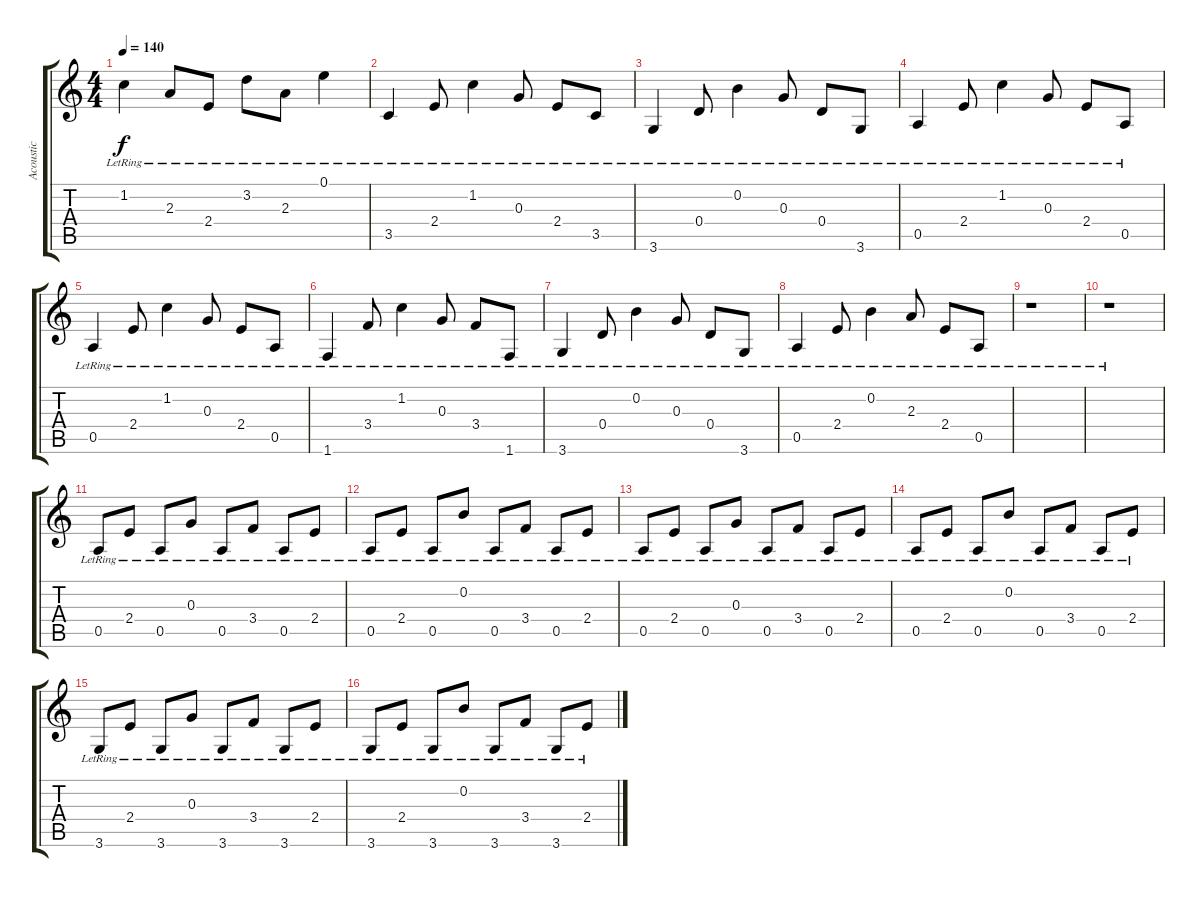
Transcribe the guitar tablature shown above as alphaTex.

\track ("Acoustic" "Acoustic") {instrument acousticguitarsteel}
\staff {score tabs}
\tuning (E4 B3 G3 D3 A2 E2) {hide}
\ts (4 4)
\tempo 140
\clef g2
\ks c
1.2{lr}.4{dy f} 2.3{lr}.8 2.4{lr}.8 3.2{lr}.8 2.3{lr}.8 0.1{lr}.4 |
3.5{lr}.4 2.4{lr}.8 1.2{lr}.4 0.3{lr}.8 2.4{lr}.8 3.5{lr}.8 |
3.6{lr}.4 0.4{lr}.8 0.2{lr}.4 0.3{lr}.8 0.4{lr}.8 3.6{lr}.8 |
0.5{lr}.4 2.4{lr}.8 1.2{lr}.4 0.3{lr}.8 2.4{lr}.8 0.5{lr}.8 |
0.5{lr}.4 2.4{lr}.8 1.2{lr}.4 0.3{lr}.8 2.4{lr}.8 0.5{lr}.8 |
1.6{lr}.4 3.4{lr}.8 1.2{lr}.4 0.3{lr}.8 3.4{lr}.8 1.6{lr}.8 |
3.6{lr}.4 0.4{lr}.8 0.2{lr}.4 0.3{lr}.8 0.4{lr}.8 3.6{lr}.8 |
0.5{lr}.4 2.4{lr}.8 0.2{lr}.4 2.3{lr}.8 2.4{lr}.8 0.5{lr}.8 |
r.1 |
r.1 |
0.5{lr}.8 2.4{lr}.8 0.5{lr}.8 0.3{lr}.8 0.5{lr}.8 3.4{lr}.8 0.5{lr}.8 2.4{lr}.8 |
0.5{lr}.8 2.4{lr}.8 0.5{lr}.8 0.2{lr}.8 0.5{lr}.8 3.4{lr}.8 0.5{lr}.8 2.4{lr}.8 |
0.5{lr}.8 2.4{lr}.8 0.5{lr}.8 0.3{lr}.8 0.5{lr}.8 3.4{lr}.8 0.5{lr}.8 2.4{lr}.8 |
0.5{lr}.8 2.4{lr}.8 0.5{lr}.8 0.2{lr}.8 0.5{lr}.8 3.4{lr}.8 0.5{lr}.8 2.4{lr}.8 |
3.6{lr}.8 2.4{lr}.8 3.6{lr}.8 0.3{lr}.8 3.6{lr}.8 3.4{lr}.8 3.6{lr}.8 2.4{lr}.8 |
3.6{lr}.8 2.4{lr}.8 3.6{lr}.8 0.2{lr}.8 3.6{lr}.8 3.4{lr}.8 3.6{lr}.8 2.4{lr}.8
